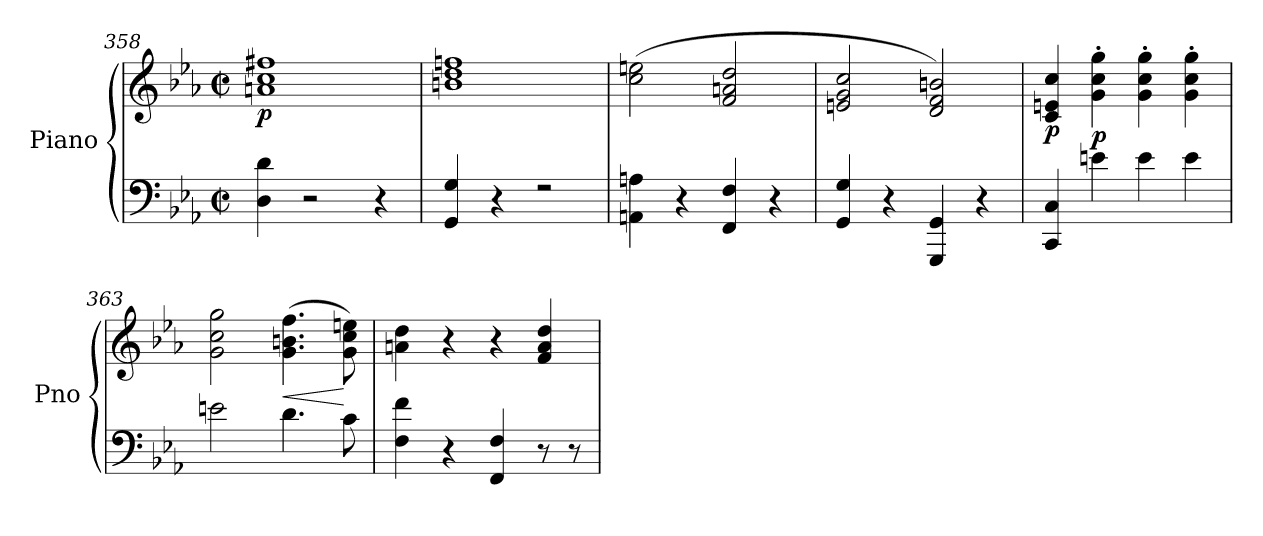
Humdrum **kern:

**kern	**kern	**dynam
*part1	*part1	*part1
*staff2	*staff1	*staff1/2
*I"Piano	*	*
*I'Pno	*	*
*clefF4	*clefG2	*
*k[b-e-a-]	*k[b-e-a-]	*
*M2/2	*M2/2	*
*met(c|)	*met(c|)	*
=358	=358	=358
*	*^	*
!	!	!	!LO:DY:b
4D\ 4d\	1ff#X	1an 1cc	p
2r	.	.	.
4r	.	.	.
*	*v	*v	*
!!LO:LB:g=z
=359	=359	=359
4GG/ 4G/	1bn 1dd 1ffn	.
4r	.	.
2rF	.	.
=360	=360	=360
4AAn\ 4An\	(>2cc\ 2een\	.
4r	.	.
4FF/ 4F/	2f/ 2an/ 2dd/	.
4r	.	.
=361	=361	=361
4GG/ 4G/	2en/ 2g/ 2cc/	.
4r	.	.
4GGG/ 4GG/	2d/ 2f/ 2bn/)	.
4r	.	.
=362	=362	=362
!	!	!LO:DY:b
4CC/ 4C/	4c/ 4en/ 4cc/	p
!	!	!LO:DY:b
4en\	4g\' 4cc\' 4gg\'	p
4e\	4g\' 4cc\' 4gg\'	.
4e\	4g\' 4cc\' 4gg\'	.
=363	=363	=363
2en\	2g\ 2cc\ 2gg\	.
!	!	!LO:HP:b
4.d\	(>4.g\ 4.bn\ 4.ff\	<
8c\	8g\ 8cc\ 8een\)	[
!!LO:PB:g=z
=364	=364	=364
4F\ 4f\	4an\ 4dd\	.
4r	4r	.
4FF/ 4F/	4r	.
8r	4f/ 4a/ 4dd/	.
8r	.	.
=	=	=
*-	*-	*-
